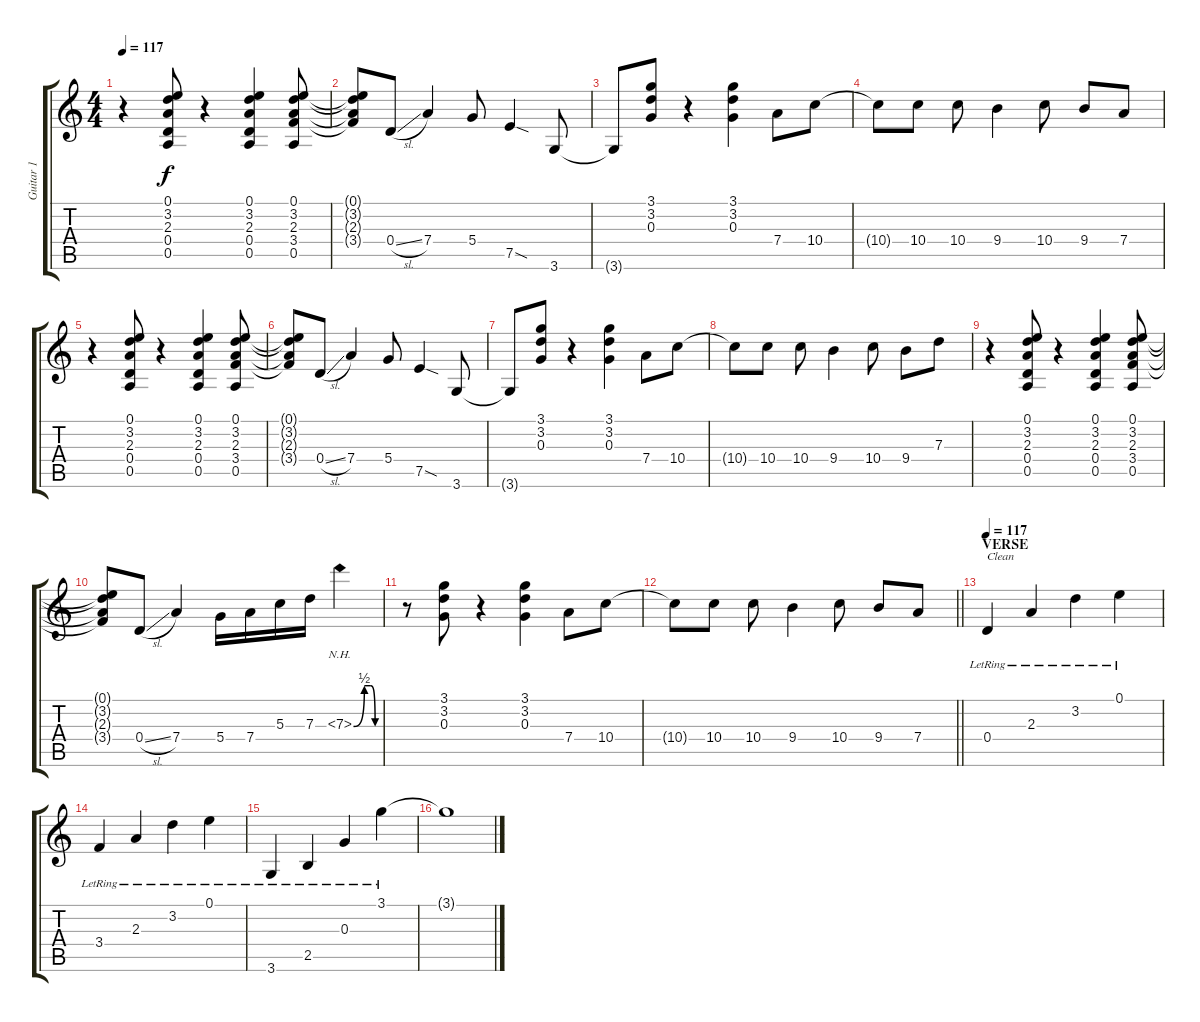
\track ("Guitar 1" "Guitar 1") {instrument distortionguitar}
\staff {score tabs}
\tuning (E4 B3 G3 D3 A2 E2) {hide}
\ts (4 4)
\tempo 117
\clef g2
\ks c
r.4{dy f} (0.1 3.2 2.3 0.4 0.5).8 r.4 (0.1 3.2 2.3 0.4 0.5).4 (0.1 3.2 2.3 3.4 0.5).8 |
(0.1{t} 3.2{t} 2.3{t} 3.4{t}).8 0.4{sl}.8 7.4.4 5.4.8 7.5{sod}.4 3.6.8 |
3.6{t}.8 (3.1 3.2 0.3).8 r.4 (3.1 3.2 0.3).4 7.4.8 10.4.8 |
10.4{t}.8 10.4.8 10.4.8 9.4.4 10.4.8 9.4.8 7.4.8 |
r.4 (0.1 3.2 2.3 0.4 0.5).8 r.4 (0.1 3.2 2.3 0.4 0.5).4 (0.1 3.2 2.3 3.4 0.5).8 |
(0.1{t} 3.2{t} 2.3{t} 3.4{t}).8 0.4{sl}.8 7.4.4 5.4.8 7.5{sod}.4 3.6.8 |
3.6{t}.8 (3.1 3.2 0.3).8 r.4 (3.1 3.2 0.3).4 7.4.8 10.4.8 |
10.4{t}.8 10.4.8 10.4.8 9.4.4 10.4.8 9.4.8 7.3.8 |
r.4 (0.1 3.2 2.3 0.4 0.5).8 r.4 (0.1 3.2 2.3 0.4 0.5).4 (0.1 3.2 2.3 3.4 0.5).8 |
(0.1{t} 3.2{t} 2.3{t} 3.4{t}).8 0.4{sl}.8 7.4.4 5.4.16 7.4.16 5.3.16 7.3.16 7.3{be (custom 0 0 25 2 40 2 50 0 60 0) nh}.4 |
r.8 (3.1 3.2 0.3).8 r.4 (3.1 3.2 0.3).4 7.4.8 10.4.8 |
\barLineRight lightlight
10.4{t}.8 10.4.8 10.4.8 9.4.4 10.4.8 9.4.8 7.4.8 |
\section ("" "VERSE")
\tempo 117
0.4{lr}.4{txt "Clean" instrument acousticguitarsteel} 2.3{lr}.4 3.2{lr}.4 0.1{lr}.4 |
3.4{lr}.4 2.3{lr}.4 3.2{lr}.4 0.1{lr}.4 |
3.6{lr}.4 2.5{lr}.4 0.3{lr}.4 3.1{lr}.4 |
3.1{t}.1
